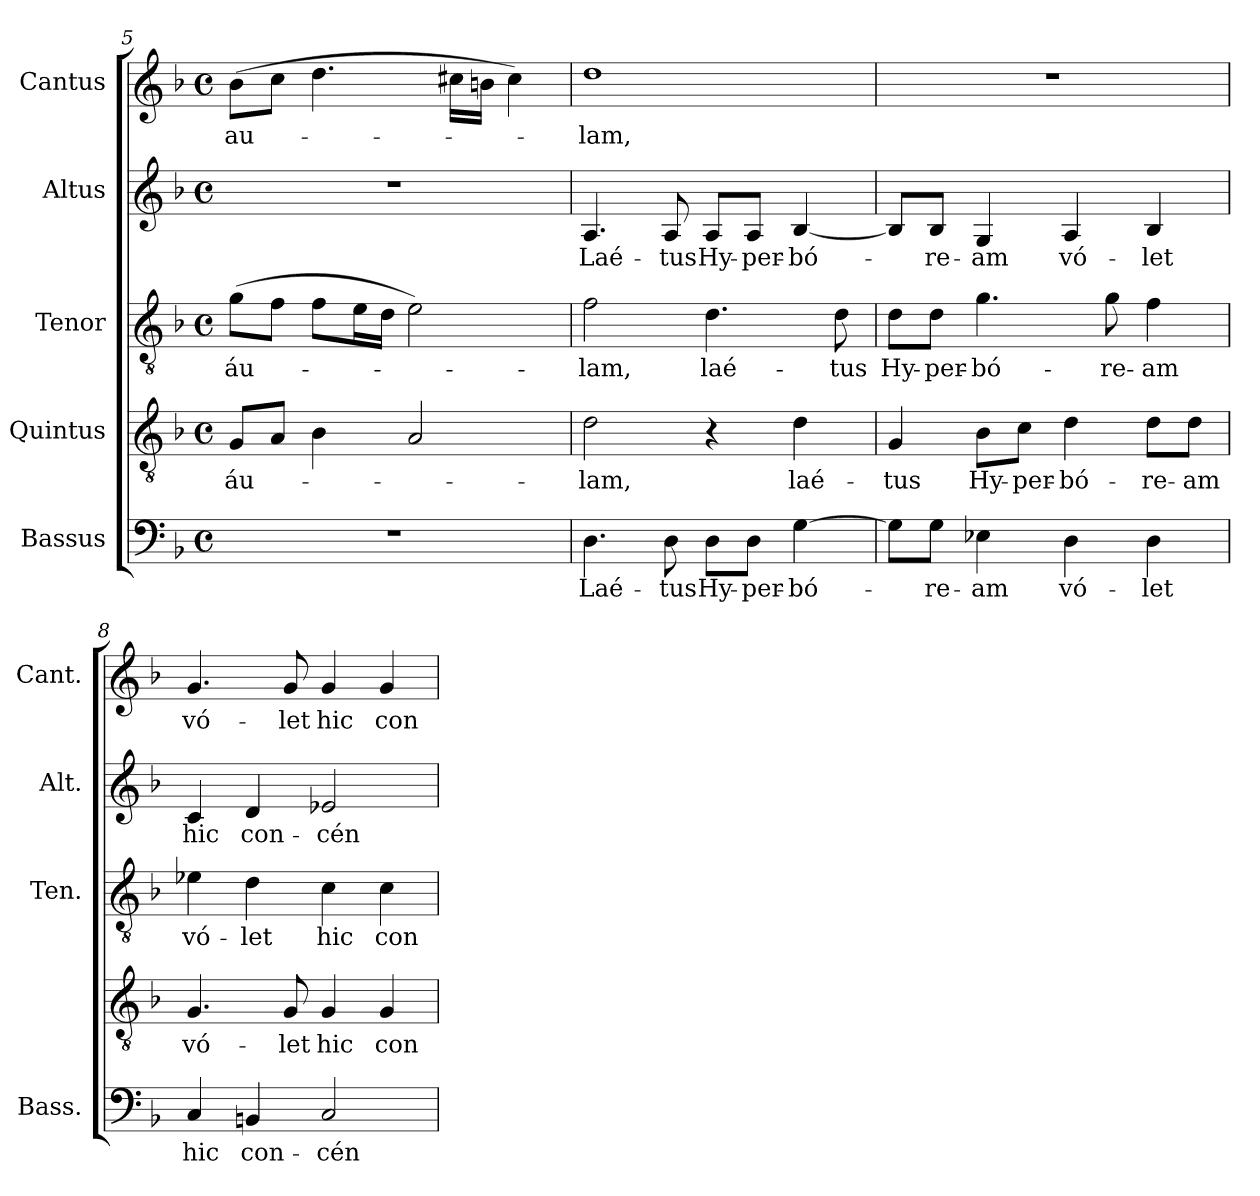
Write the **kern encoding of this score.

**kern	**text	**kern	**text	**kern	**text	**kern	**text	**kern	**text
*part5	*part5	*part4	*part4	*part3	*part3	*part2	*part2	*part1	*part1
*staff5	*staff5	*staff4	*staff4	*staff3	*staff3	*staff2	*staff2	*staff1	*staff1
*I"Bassus	*	*I"Quintus	*	*I"Tenor	*	*I"Altus	*	*I"Cantus	*
*I'Bass.	*	*	*	*I'Ten.	*	*I'Alt.	*	*I'Cant.	*
*clefF4	*	*clefGv2	*	*clefGv2	*	*clefG2	*	*clefG2	*
*	*	*ITrd7c12	*	*ITrd7c12	*	*	*	*	*
*k[b-]	*	*k[b-]	*	*k[b-]	*	*k[b-]	*	*k[b-]	*
*F:	*	*F:	*	*F:	*	*F:	*	*F:	*
*M4/4	*	*M4/4	*	*M4/4	*	*M4/4	*	*M4/4	*
*met(c)	*	*met(c)	*	*met(c)	*	*met(c)	*	*met(c)	*
=5	=5	=5	=5	=5	=5	=5	=5	=5	=5
!	!	!	!LO:LY:b:color=#000000	!	!	!	!	!	!
!	!	!	!	!	!LO:LY:b:color=#000000	!	!	!	!
!	!	!	!	!	!	!	!	!	!LO:LY:b:color=#000000
1r	.	8GGi/L	áu-	(8Gi\L	áu-	1r	.	(8b-i\L	au-
.	.	8AAi/J	.	8Fi\J	.	.	.	8cci\J	.
.	.	4BB-i\	.	8Fi\L	.	.	.	4.ddi\	.
.	.	.	.	16Ei\L	.	.	.	.	.
.	.	.	.	16Di\JJ	.	.	.	.	.
.	.	2AAi/	.	2Ei\)	.	.	.	.	.
.	.	.	.	.	.	.	.	16cc#Xi\LL	.
.	.	.	.	.	.	.	.	16bni\JJ	.
.	.	.	.	.	.	.	.	4cc#i\)	.
!!LO:LB:g=z
=6	=6	=6	=6	=6	=6	=6	=6	=6	=6
!	!LO:LY:b:color=#000000	!	!	!	!	!	!	!	!
!	!	!	!LO:LY:b:color=#000000	!	!	!	!	!	!
!	!	!	!	!	!LO:LY:b:color=#000000	!	!	!	!
!	!	!	!	!	!	!	!LO:LY:b:color=#000000	!	!
!	!	!	!	!	!	!	!	!	!LO:LY:b:color=#000000
4.Di\	Laé-	2Di\	-lam,	2Fi\	-lam,	4.Ai/	Laé-	1ddi	-lam,
!	!LO:LY:b:color=#000000	!	!	!	!	!	!	!	!
!	!	!	!	!	!	!	!LO:LY:b:color=#000000	!	!
8Di\	-tus	.	.	.	.	8Ai/	-tus	.	.
!	!LO:LY:b:color=#000000	!	!	!	!	!	!	!	!
!	!	!	!	!	!LO:LY:b:color=#000000	!	!	!	!
!	!	!	!	!	!	!	!LO:LY:b:color=#000000	!	!
8Di\L	Hy-	4r	.	4.Di\	laé-	8Ai/L	Hy-	.	.
!	!LO:LY:b:color=#000000	!	!	!	!	!	!	!	!
!	!	!	!	!	!	!	!LO:LY:b:color=#000000	!	!
8Di\J	-per-	.	.	.	.	8Ai/J	-per-	.	.
!	!LO:LY:b:color=#000000	!	!	!	!	!	!	!	!
!	!	!	!LO:LY:b:color=#000000	!	!	!	!	!	!
!	!	!	!	!	!	!	!LO:LY:b:color=#000000	!	!
[4Gi\	-bó-	4Di\	laé-	.	.	[4B-i/	-bó-	.	.
!	!	!	!	!	!LO:LY:b:color=#000000	!	!	!	!
.	.	.	.	8Di\	-tus	.	.	.	.
=7	=7	=7	=7	=7	=7	=7	=7	=7	=7
!	!	!	!LO:LY:b:color=#000000	!	!	!	!	!	!
!	!	!	!	!	!LO:LY:b:color=#000000	!	!	!	!
8Gi\L]	.	4GGi/	-tus	8Di\L	Hy-	8B-i/L]	.	1r	.
!	!LO:LY:b:color=#000000	!	!	!	!	!	!	!	!
!	!	!	!	!	!LO:LY:b:color=#000000	!	!	!	!
!	!	!	!	!	!	!	!LO:LY:b:color=#000000	!	!
8Gi\J	-re-	.	.	8Di\J	-per-	8B-i/J	-re-	.	.
!	!LO:LY:b:color=#000000	!	!	!	!	!	!	!	!
!	!	!	!LO:LY:b:color=#000000	!	!	!	!	!	!
!	!	!	!	!	!LO:LY:b:color=#000000	!	!	!	!
!	!	!	!	!	!	!	!LO:LY:b:color=#000000	!	!
4E-Xi\	-am	8BB-i\L	Hy-	4.Gi\	-bó-	4Gi/	-am	.	.
!	!	!	!LO:LY:b:color=#000000	!	!	!	!	!	!
.	.	8Ci\J	-per-	.	.	.	.	.	.
!	!LO:LY:b:color=#000000	!	!	!	!	!	!	!	!
!	!	!	!LO:LY:b:color=#000000	!	!	!	!	!	!
!	!	!	!	!	!	!	!LO:LY:b:color=#000000	!	!
4Di\	vó-	4Di\	-bó-	.	.	4Ai/	vó-	.	.
!	!	!	!	!	!LO:LY:b:color=#000000	!	!	!	!
.	.	.	.	8Gi\	-re-	.	.	.	.
!	!LO:LY:b:color=#000000	!	!	!	!	!	!	!	!
!	!	!	!LO:LY:b:color=#000000	!	!	!	!	!	!
!	!	!	!	!	!LO:LY:b:color=#000000	!	!	!	!
!	!	!	!	!	!	!	!LO:LY:b:color=#000000	!	!
4Di\	-let	8Di\L	-re-	4Fi\	-am	4B-i/	-let	.	.
!	!	!	!LO:LY:b:color=#000000	!	!	!	!	!	!
.	.	8Di\J	-am	.	.	.	.	.	.
=8	=8	=8	=8	=8	=8	=8	=8	=8	=8
!	!LO:LY:b:color=#000000	!	!	!	!	!	!	!	!
!	!	!	!LO:LY:b:color=#000000	!	!	!	!	!	!
!	!	!	!	!	!LO:LY:b:color=#000000	!	!	!	!
!	!	!	!	!	!	!	!LO:LY:b:color=#000000	!	!
!	!	!	!	!	!	!	!	!	!LO:LY:b:color=#000000
4Ci/	hic	4.GGi/	vó-	4E-Xi\	vó-	4ci/	hic	4.gi/	vó-
!	!LO:LY:b:color=#000000	!	!	!	!	!	!	!	!
!	!	!	!	!	!LO:LY:b:color=#000000	!	!	!	!
!	!	!	!	!	!	!	!LO:LY:b:color=#000000	!	!
4BBni/	con-	.	.	4Di\	-let	4di/	con-	.	.
!	!	!	!LO:LY:b:color=#000000	!	!	!	!	!	!
!	!	!	!	!	!	!	!	!	!LO:LY:b:color=#000000
.	.	8GGi/	-let	.	.	.	.	8gi/	-let
!	!LO:LY:b:color=#000000	!	!	!	!	!	!	!	!
!	!	!	!LO:LY:b:color=#000000	!	!	!	!	!	!
!	!	!	!	!	!LO:LY:b:color=#000000	!	!	!	!
!	!	!	!	!	!	!	!LO:LY:b:color=#000000	!	!
!	!	!	!	!	!	!	!	!	!LO:LY:b:color=#000000
2Ci/	-cén-	4GGi/	hic	4Ci\	hic	2e-Xi/	-cén-	4gi/	hic
!	!	!	!LO:LY:b:color=#000000	!	!	!	!	!	!
!	!	!	!	!	!LO:LY:b:color=#000000	!	!	!	!
!	!	!	!	!	!	!	!	!	!LO:LY:b:color=#000000
.	.	4GGi/	con-	4Ci\	con-	.	.	4gi/	con-
=	=	=	=	=	=	=	=	=	=
*-	*-	*-	*-	*-	*-	*-	*-	*-	*-
